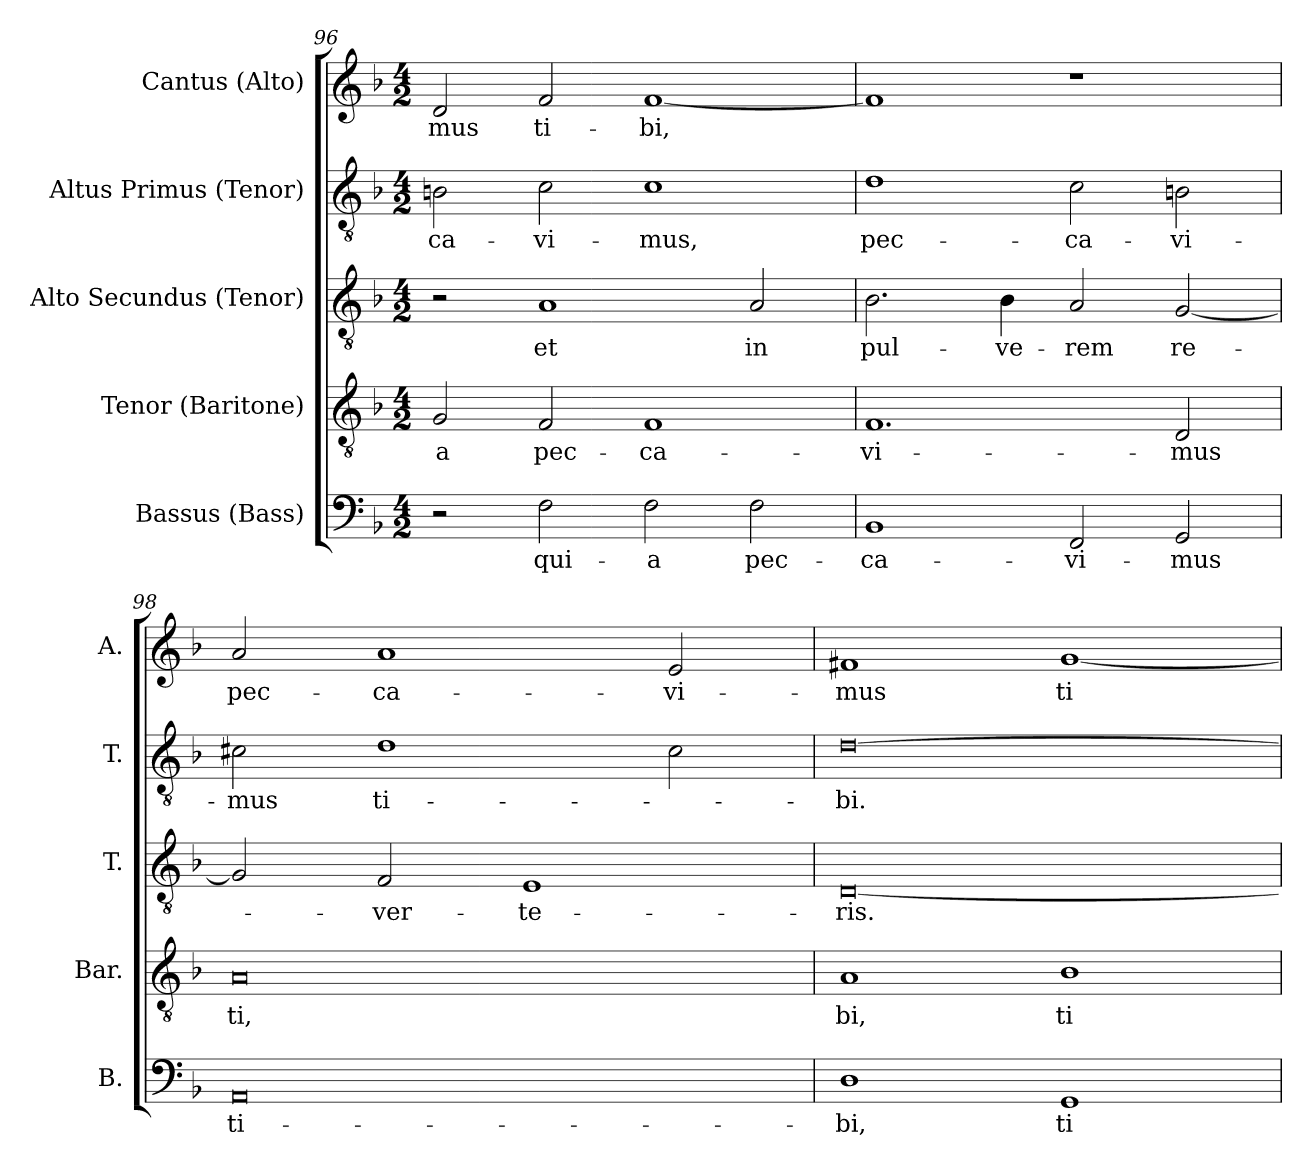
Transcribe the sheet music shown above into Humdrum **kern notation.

**kern	**text	**kern	**text	**kern	**text	**kern	**text	**kern	**text
*part5	*part5	*part4	*part4	*part3	*part3	*part2	*part2	*part1	*part1
*staff5	*staff5	*staff4	*staff4	*staff3	*staff3	*staff2	*staff2	*staff1	*staff1
*I"Bassus (Bass)	*	*I"Tenor (Baritone)	*	*I"Alto Secundus (Tenor)	*	*I"Altus Primus (Tenor)	*	*I"Cantus (Alto)	*
*I'B.	*	*I'Bar.	*	*I'T.	*	*I'T.	*	*I'A.	*
*clefF4	*	*clefGv2	*	*clefGv2	*	*clefGv2	*	*clefG2	*
*	*	*ITrd7c12	*	*ITrd7c12	*	*ITrd7c12	*	*	*
*k[b-]	*	*k[b-]	*	*k[b-]	*	*k[b-]	*	*k[b-]	*
*F:	*	*F:	*	*F:	*	*F:	*	*F:	*
*M4/2	*	*M4/2	*	*M4/2	*	*M4/2	*	*M4/2	*
=96	=96	=96	=96	=96	=96	=96	=96	=96	=96
!	!	!	!LO:LY:b:color=#000000	!	!	!	!	!	!
!	!	!	!	!	!	!	!LO:LY:b:color=#000000	!	!
!	!	!	!	!	!	!	!	!	!LO:LY:b:color=#000000
2r	.	2GGi/	-a	2r	.	2BBni\	-ca-	2di/	-mus
!	!LO:LY:b:color=#000000	!	!	!	!	!	!	!	!
!	!	!	!LO:LY:b:color=#000000	!	!	!	!	!	!
!	!	!	!	!	!LO:LY:b:color=#000000	!	!	!	!
!	!	!	!	!	!	!	!LO:LY:b:color=#000000	!	!
!	!	!	!	!	!	!	!	!	!LO:LY:b:color=#000000
2Fi\	qui-	2FFi/	pec-	1AAi	et	2Ci\	-vi-	2fi/	ti-
!	!LO:LY:b:color=#000000	!	!	!	!	!	!	!	!
!	!	!	!LO:LY:b:color=#000000	!	!	!	!	!	!
!	!	!	!	!	!	!	!LO:LY:b:color=#000000	!	!
!	!	!	!	!	!	!	!	!	!LO:LY:b:color=#000000
2Fi\	-a	1FFi	-ca-	.	.	1Ci	-mus,	[1fi	-bi,
!	!LO:LY:b:color=#000000	!	!	!	!	!	!	!	!
!	!	!	!	!	!LO:LY:b:color=#000000	!	!	!	!
2Fi\	pec-	.	.	2AAi/	in	.	.	.	.
=97	=97	=97	=97	=97	=97	=97	=97	=97	=97
!	!LO:LY:b:color=#000000	!	!	!	!	!	!	!	!
!	!	!	!LO:LY:b:color=#000000	!	!	!	!	!	!
!	!	!	!	!	!LO:LY:b:color=#000000	!	!	!	!
!	!	!	!	!	!	!	!LO:LY:b:color=#000000	!	!
1BB-i	-ca-	1.FFi	-vi-	2.BB-i\	pul-	1Di	pec-	1fi]	.
!	!	!	!	!	!LO:LY:b:color=#000000	!	!	!	!
.	.	.	.	4BB-i\	-ve-	.	.	.	.
!	!LO:LY:b:color=#000000	!	!	!	!	!	!	!	!
!	!	!	!	!	!LO:LY:b:color=#000000	!	!	!	!
!	!	!	!	!	!	!	!LO:LY:b:color=#000000	!	!
2FFi/	-vi-	.	.	2AAi/	-rem	2Ci\	-ca-	1r	.
!	!LO:LY:b:color=#000000	!	!	!	!	!	!	!	!
!	!	!	!LO:LY:b:color=#000000	!	!	!	!	!	!
!	!	!	!	!	!LO:LY:b:color=#000000	!	!	!	!
!	!	!	!	!	!	!	!LO:LY:b:color=#000000	!	!
2GGi/	-mus	2DDi/	-mus	[2GGi/	re-	2BBni\	-vi-	.	.
=98	=98	=98	=98	=98	=98	=98	=98	=98	=98
!	!LO:LY:b:color=#000000	!	!	!	!	!	!	!	!
!	!	!	!LO:LY:b:color=#000000	!	!	!	!	!	!
!	!	!	!	!	!	!	!LO:LY:b:color=#000000	!	!
!	!	!	!	!	!	!	!	!	!LO:LY:b:color=#000000
0AAi	ti-	0AAi	ti,	2GGi/]	.	2C#Xi\	-mus	2ai/	pec-
!	!	!	!	!	!LO:LY:b:color=#000000	!	!	!	!
!	!	!	!	!	!	!	!LO:LY:b:color=#000000	!	!
!	!	!	!	!	!	!	!	!	!LO:LY:b:color=#000000
.	.	.	.	2FFi/	-ver-	1Di	ti-	1ai	-ca-
!	!	!	!	!	!LO:LY:b:color=#000000	!	!	!	!
.	.	.	.	1EEi	-te-	.	.	.	.
!	!	!	!	!	!	!	!	!	!LO:LY:b:color=#000000
.	.	.	.	.	.	2C#i\	.	2ei/	-vi-
=99	=99	=99	=99	=99	=99	=99	=99	=99	=99
!	!LO:LY:b:color=#000000	!	!	!	!	!	!	!	!
!	!	!	!LO:LY:b:color=#000000	!	!	!	!	!	!
!	!	!	!	!	!LO:LY:b:color=#000000	!	!	!	!
!	!	!	!	!	!	!	!LO:LY:b:color=#000000	!	!
!	!	!	!	!	!	!	!	!	!LO:LY:b:color=#000000
1Di	-bi,	1AAi	bi,	[0DDi	-ris.	[0Di	-bi.	1f#Xi	-mus
!	!LO:LY:b:color=#000000	!	!	!	!	!	!	!	!
!	!	!	!LO:LY:b:color=#000000	!	!	!	!	!	!
!	!	!	!	!	!	!	!	!	!LO:LY:b:color=#000000
1GGi	ti-	1BB-i	ti-	.	.	.	.	[1gi	ti-
=	=	=	=	=	=	=	=	=	=
*-	*-	*-	*-	*-	*-	*-	*-	*-	*-
